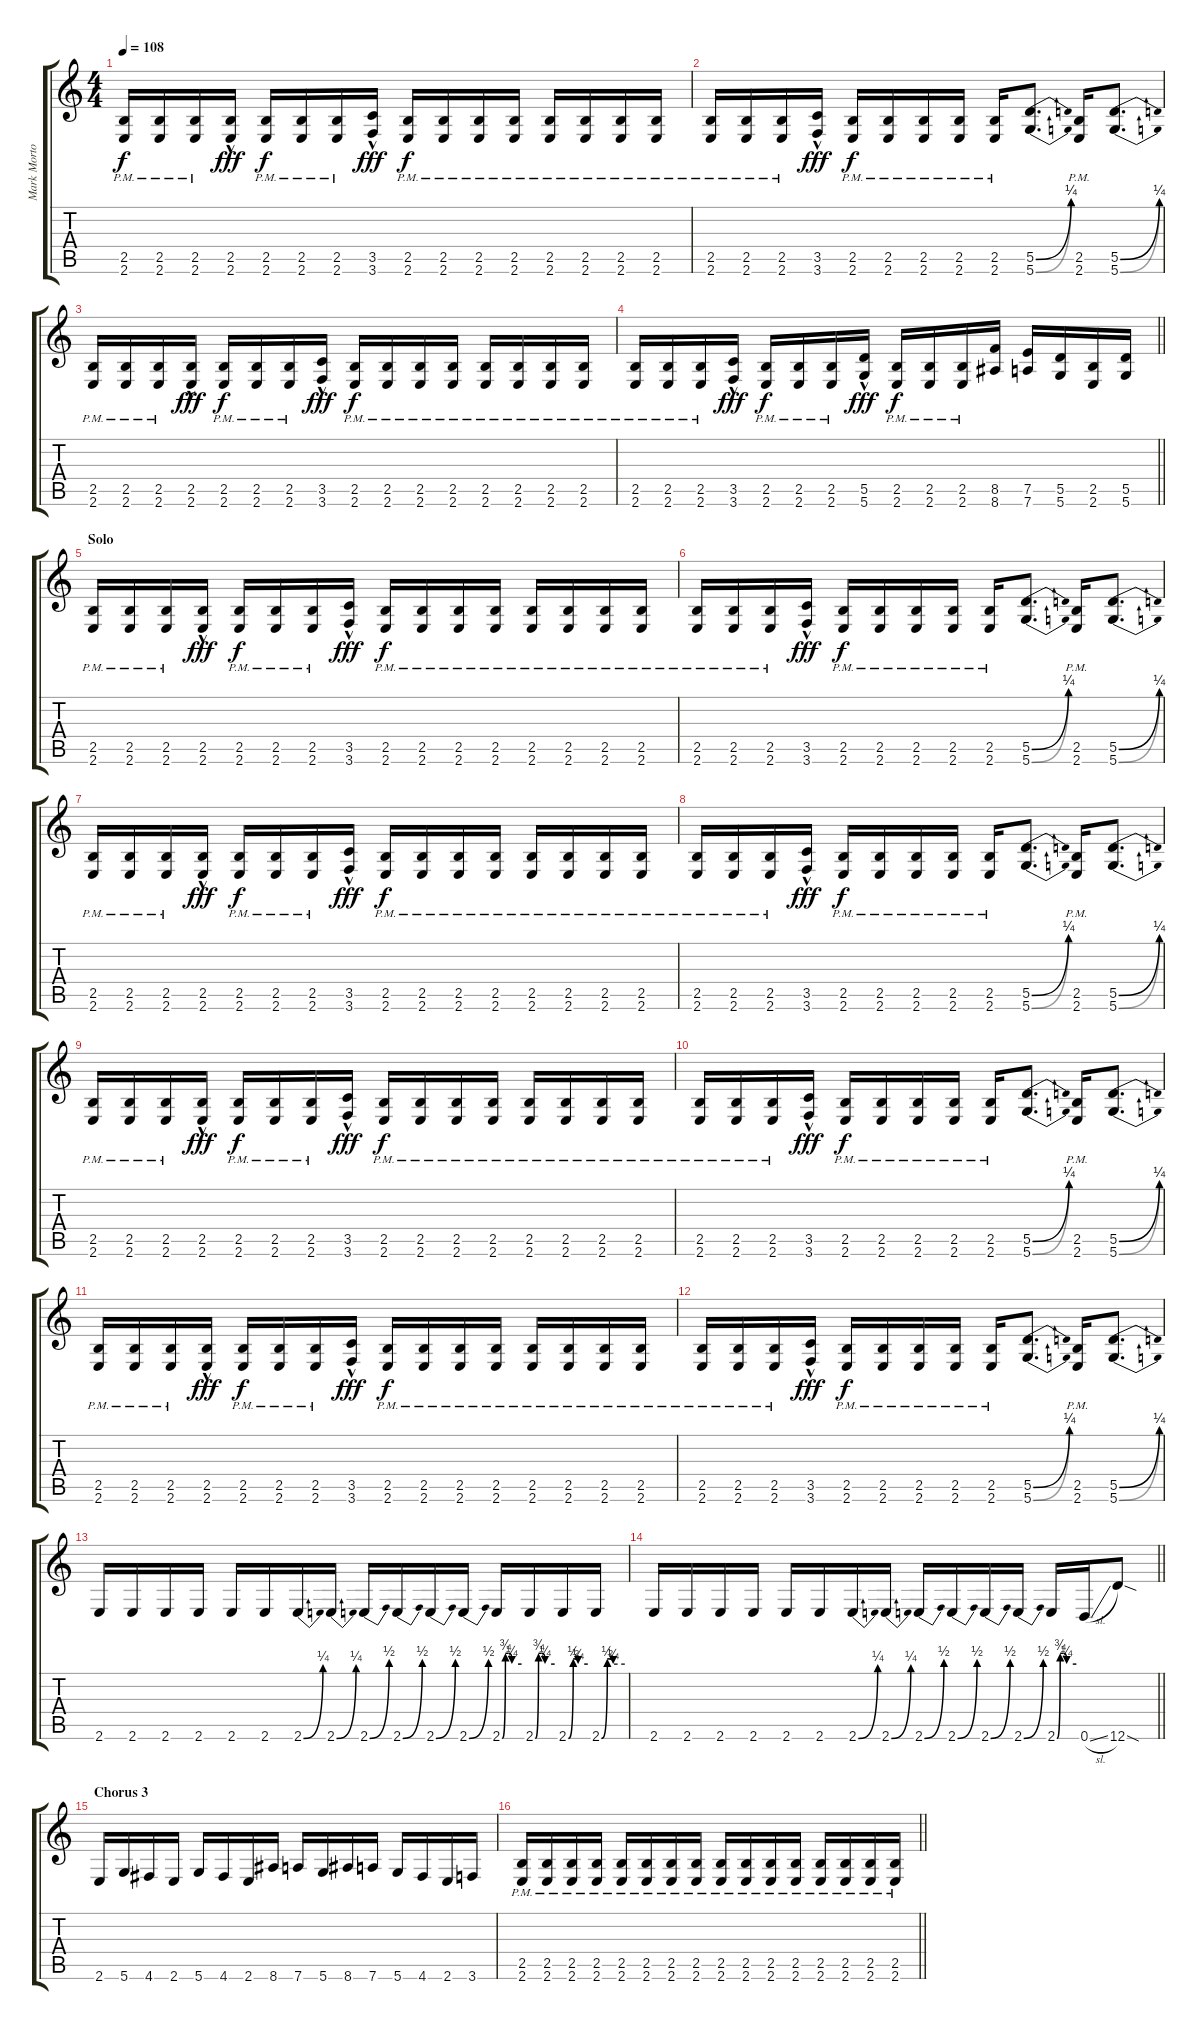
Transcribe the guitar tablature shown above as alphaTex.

\track ("Mark Morton" "Mark Morto") {instrument distortionguitar}
\staff {score tabs}
\tuning (E4 B3 G3 D3 A2 D2) {hide}
\ts (4 4)
\tempo 108
\clef g2
\ks c
(2.5{pm} 2.6{pm}).16{dy f} (2.5{pm} 2.6{pm}).16 (2.5{pm} 2.6{pm}).16 (2.5{hac} 2.6{hac}).16{dy fff} (2.5{pm} 2.6{pm}).16{dy f} (2.5{pm} 2.6{pm}).16 (2.5{pm} 2.6{pm}).16 (3.5{hac} 3.6{hac}).16{dy fff} (2.5{pm} 2.6{pm}).16{dy f} (2.5{pm} 2.6{pm}).16 (2.5{pm} 2.6{pm}).16 (2.5{pm} 2.6{pm}).16 (2.5{pm} 2.6{pm}).16 (2.5{pm} 2.6{pm}).16 (2.5{pm} 2.6{pm}).16 (2.5{pm} 2.6{pm}).16 |
(2.5{pm} 2.6{pm}).16 (2.5{pm} 2.6{pm}).16 (2.5{pm} 2.6{pm}).16 (3.5{hac} 3.6{hac}).16{dy fff} (2.5{pm} 2.6{pm}).16{dy f} (2.5{pm} 2.6{pm}).16 (2.5{pm} 2.6{pm}).16 (2.5{pm} 2.6{pm}).16 (2.5{pm} 2.6{pm}).16 (5.5{be (bend 0 0 60 1)} 5.6{be (bend 0 0 60 1)}).8{d} (2.5{pm} 2.6{pm}).16 (5.5{be (bend 0 0 60 1)} 5.6{be (bend 0 0 60 1)}).8{d} |
(2.5{pm} 2.6{pm}).16 (2.5{pm} 2.6{pm}).16 (2.5{pm} 2.6{pm}).16 (2.5{hac} 2.6{hac}).16{dy fff} (2.5{pm} 2.6{pm}).16{dy f} (2.5{pm} 2.6{pm}).16 (2.5{pm} 2.6{pm}).16 (3.5{hac} 3.6{hac}).16{dy fff} (2.5{pm} 2.6{pm}).16{dy f} (2.5{pm} 2.6{pm}).16 (2.5{pm} 2.6{pm}).16 (2.5{pm} 2.6{pm}).16 (2.5{pm} 2.6{pm}).16 (2.5{pm} 2.6{pm}).16 (2.5{pm} 2.6{pm}).16 (2.5{pm} 2.6{pm}).16 |
\barLineRight lightlight
(2.5{pm} 2.6{pm}).16 (2.5{pm} 2.6{pm}).16 (2.5{pm} 2.6{pm}).16 (3.5{hac} 3.6{hac}).16{dy fff} (2.5{pm} 2.6{pm}).16{dy f} (2.5{pm} 2.6{pm}).16 (2.5{pm} 2.6{pm}).16 (5.5{hac} 5.6{hac}).16{dy fff} (2.5{pm} 2.6{pm}).16{dy f} (2.5{pm} 2.6{pm}).16 (2.5{pm} 2.6{pm}).16 (8.5 8.6).16 (7.5 7.6).16 (5.5 5.6).16 (2.5 2.6).16 (5.5 5.6).16 |
\section ("" "Solo")
(2.5{pm} 2.6{pm}).16 (2.5{pm} 2.6{pm}).16 (2.5{pm} 2.6{pm}).16 (2.5{hac} 2.6{hac}).16{dy fff} (2.5{pm} 2.6{pm}).16{dy f} (2.5{pm} 2.6{pm}).16 (2.5{pm} 2.6{pm}).16 (3.5{hac} 3.6{hac}).16{dy fff} (2.5{pm} 2.6{pm}).16{dy f} (2.5{pm} 2.6{pm}).16 (2.5{pm} 2.6{pm}).16 (2.5{pm} 2.6{pm}).16 (2.5{pm} 2.6{pm}).16 (2.5{pm} 2.6{pm}).16 (2.5{pm} 2.6{pm}).16 (2.5{pm} 2.6{pm}).16 |
(2.5{pm} 2.6{pm}).16 (2.5{pm} 2.6{pm}).16 (2.5{pm} 2.6{pm}).16 (3.5{hac} 3.6{hac}).16{dy fff} (2.5{pm} 2.6{pm}).16{dy f} (2.5{pm} 2.6{pm}).16 (2.5{pm} 2.6{pm}).16 (2.5{pm} 2.6{pm}).16 (2.5{pm} 2.6{pm}).16 (5.5{be (bend 0 0 60 1)} 5.6{be (bend 0 0 60 1)}).8{d} (2.5{pm} 2.6{pm}).16 (5.5{be (bend 0 0 60 1)} 5.6{be (bend 0 0 60 1)}).8{d} |
(2.5{pm} 2.6{pm}).16 (2.5{pm} 2.6{pm}).16 (2.5{pm} 2.6{pm}).16 (2.5{hac} 2.6{hac}).16{dy fff} (2.5{pm} 2.6{pm}).16{dy f} (2.5{pm} 2.6{pm}).16 (2.5{pm} 2.6{pm}).16 (3.5{hac} 3.6{hac}).16{dy fff} (2.5{pm} 2.6{pm}).16{dy f} (2.5{pm} 2.6{pm}).16 (2.5{pm} 2.6{pm}).16 (2.5{pm} 2.6{pm}).16 (2.5{pm} 2.6{pm}).16 (2.5{pm} 2.6{pm}).16 (2.5{pm} 2.6{pm}).16 (2.5{pm} 2.6{pm}).16 |
(2.5{pm} 2.6{pm}).16 (2.5{pm} 2.6{pm}).16 (2.5{pm} 2.6{pm}).16 (3.5{hac} 3.6{hac}).16{dy fff} (2.5{pm} 2.6{pm}).16{dy f} (2.5{pm} 2.6{pm}).16 (2.5{pm} 2.6{pm}).16 (2.5{pm} 2.6{pm}).16 (2.5{pm} 2.6{pm}).16 (5.5{be (bend 0 0 60 1)} 5.6{be (bend 0 0 60 1)}).8{d} (2.5{pm} 2.6{pm}).16 (5.5{be (bend 0 0 60 1)} 5.6{be (bend 0 0 60 1)}).8{d} |
(2.5{pm} 2.6{pm}).16 (2.5{pm} 2.6{pm}).16 (2.5{pm} 2.6{pm}).16 (2.5{hac} 2.6{hac}).16{dy fff} (2.5{pm} 2.6{pm}).16{dy f} (2.5{pm} 2.6{pm}).16 (2.5{pm} 2.6{pm}).16 (3.5{hac} 3.6{hac}).16{dy fff} (2.5{pm} 2.6{pm}).16{dy f} (2.5{pm} 2.6{pm}).16 (2.5{pm} 2.6{pm}).16 (2.5{pm} 2.6{pm}).16 (2.5{pm} 2.6{pm}).16 (2.5{pm} 2.6{pm}).16 (2.5{pm} 2.6{pm}).16 (2.5{pm} 2.6{pm}).16 |
(2.5{pm} 2.6{pm}).16 (2.5{pm} 2.6{pm}).16 (2.5{pm} 2.6{pm}).16 (3.5{hac} 3.6{hac}).16{dy fff} (2.5{pm} 2.6{pm}).16{dy f} (2.5{pm} 2.6{pm}).16 (2.5{pm} 2.6{pm}).16 (2.5{pm} 2.6{pm}).16 (2.5{pm} 2.6{pm}).16 (5.5{be (bend 0 0 60 1)} 5.6{be (bend 0 0 60 1)}).8{d} (2.5{pm} 2.6{pm}).16 (5.5{be (bend 0 0 60 1)} 5.6{be (bend 0 0 60 1)}).8{d} |
(2.5{pm} 2.6{pm}).16 (2.5{pm} 2.6{pm}).16 (2.5{pm} 2.6{pm}).16 (2.5{hac} 2.6{hac}).16{dy fff} (2.5{pm} 2.6{pm}).16{dy f} (2.5{pm} 2.6{pm}).16 (2.5{pm} 2.6{pm}).16 (3.5{hac} 3.6{hac}).16{dy fff} (2.5{pm} 2.6{pm}).16{dy f} (2.5{pm} 2.6{pm}).16 (2.5{pm} 2.6{pm}).16 (2.5{pm} 2.6{pm}).16 (2.5{pm} 2.6{pm}).16 (2.5{pm} 2.6{pm}).16 (2.5{pm} 2.6{pm}).16 (2.5{pm} 2.6{pm}).16 |
(2.5{pm} 2.6{pm}).16 (2.5{pm} 2.6{pm}).16 (2.5{pm} 2.6{pm}).16 (3.5{hac} 3.6{hac}).16{dy fff} (2.5{pm} 2.6{pm}).16{dy f} (2.5{pm} 2.6{pm}).16 (2.5{pm} 2.6{pm}).16 (2.5{pm} 2.6{pm}).16 (2.5{pm} 2.6{pm}).16 (5.5{be (bend 0 0 60 1)} 5.6{be (bend 0 0 60 1)}).8{d} (2.5{pm} 2.6{pm}).16 (5.5{be (bend 0 0 60 1)} 5.6{be (bend 0 0 60 1)}).8{d} |
2.6.16 2.6.16 2.6.16 2.6.16 2.6.16 2.6.16 2.6{be (bend 0 0 60 1)}.16 2.6{be (bend 0 0 60 1)}.16 2.6{be (bend 0 0 60 2)}.16 2.6{be (bend 0 0 60 2)}.16 2.6{be (bend 0 0 60 2)}.16 2.6{be (bend 0 0 60 2)}.16 2.6{be (custom 0 0 10 3 20 3 30 1 60 1)}.16 2.6{be (custom 0 0 10 3 20 3 30 1 60 1)}.16 2.6{be (custom 0 0 15 2 30 1 60 1)}.16 2.6{be (custom 0 0 15 2 30 1 60 1)}.16 |
\barLineRight lightlight
2.6.16 2.6.16 2.6.16 2.6.16 2.6.16 2.6.16 2.6{be (bend 0 0 60 1)}.16 2.6{be (bend 0 0 60 1)}.16 2.6{be (bend 0 0 60 2)}.16 2.6{be (bend 0 0 60 2)}.16 2.6{be (bend 0 0 60 2)}.16 2.6{be (bend 0 0 60 2)}.16 2.6{be (custom 0 0 10 3 20 3 30 1 60 1)}.16 0.6{sl}.16 12.6{sod}.8 |
\section ("" "Chorus 3")
2.6.16 5.6.16 4.6.16 2.6.16 5.6.16 4.6.16 2.6.16 8.6.16 7.6.16 5.6.16 8.6.16 7.6.16 5.6.16 4.6.16 2.6.16 3.6.16 |
\barLineRight lightlight
(2.5{pm} 2.6{pm}).16 (2.5{pm} 2.6{pm}).16 (2.5{pm} 2.6{pm}).16 (2.5{pm} 2.6{pm}).16 (2.5{pm} 2.6{pm}).16 (2.5{pm} 2.6{pm}).16 (2.5{pm} 2.6{pm}).16 (2.5{pm} 2.6{pm}).16 (2.5{pm} 2.6{pm}).16 (2.5{pm} 2.6{pm}).16 (2.5{pm} 2.6{pm}).16 (2.5{pm} 2.6{pm}).16 (2.5{pm} 2.6{pm}).16 (2.5{pm} 2.6{pm}).16 (2.5{pm} 2.6{pm}).16 (2.5{pm} 2.6{pm}).16
